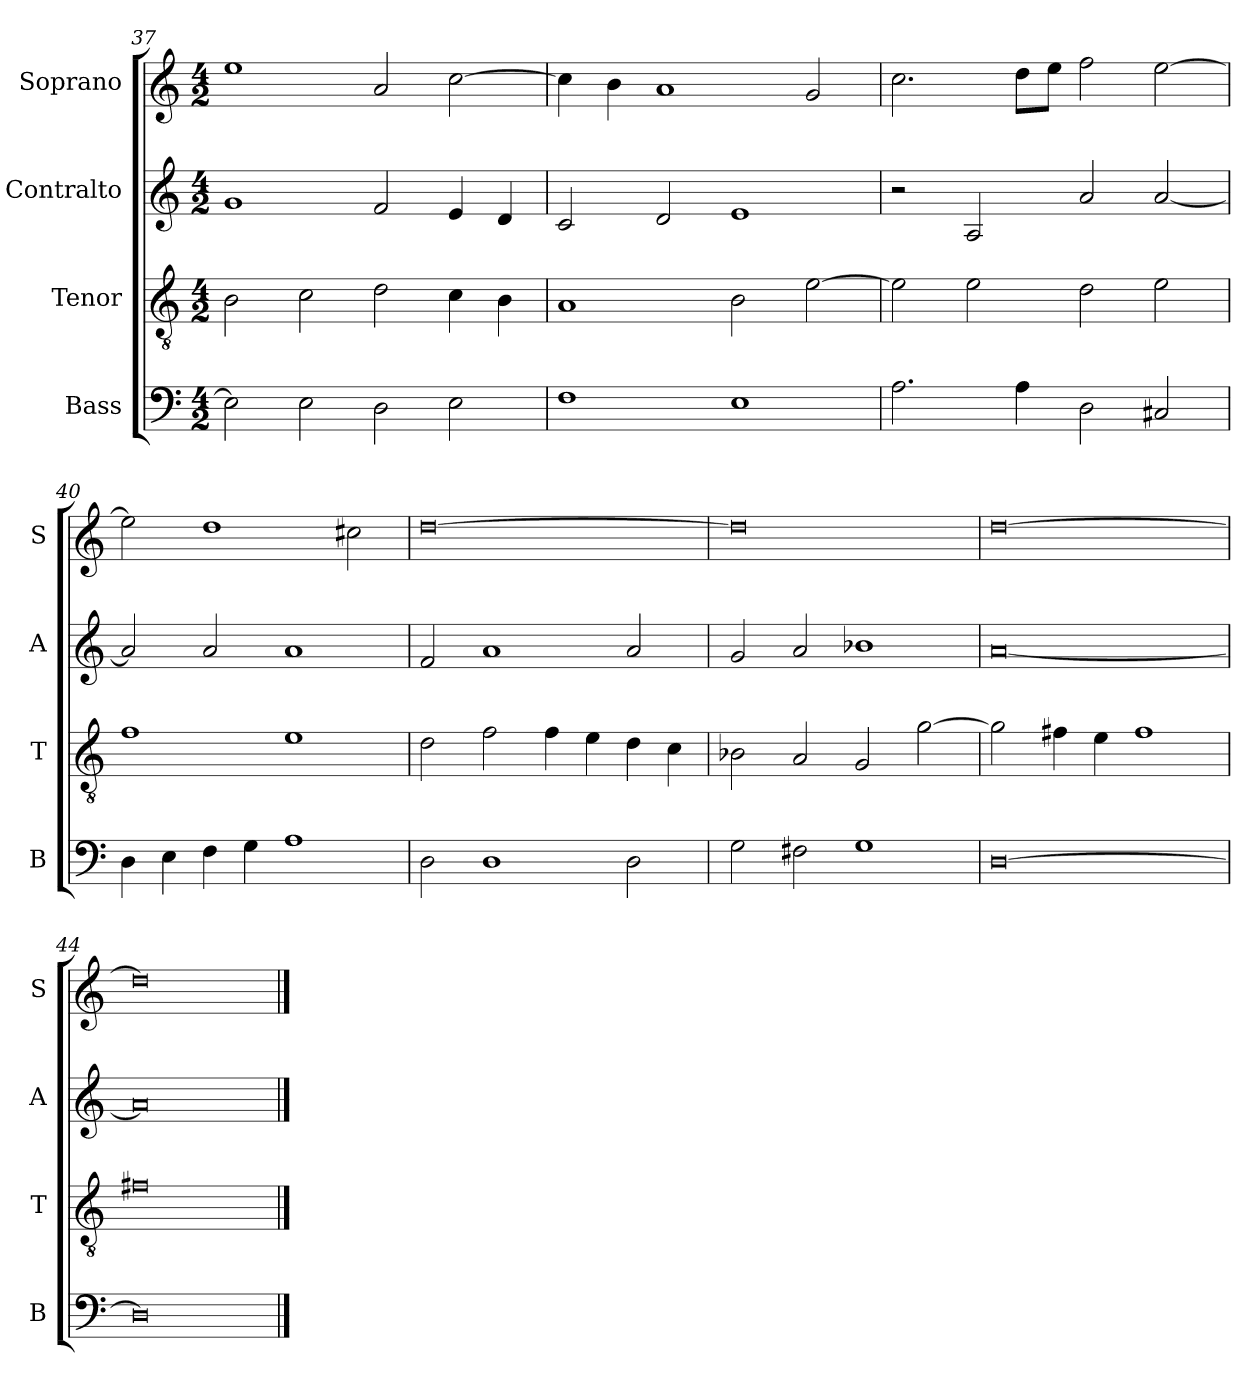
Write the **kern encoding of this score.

**kern	**kern	**kern	**kern
*part4	*part3	*part2	*part1
*staff4	*staff3	*staff2	*staff1
*I"Bass	*I"Tenor	*I"Contralto	*I"Soprano
*I'B	*I'T	*I'A	*I'S
*clefF4	*clefGv2	*clefG2	*clefG2
*k[]	*k[]	*k[]	*k[]
*D:dor	*D:dor	*D:dor	*D:dor
*M4/2	*M4/2	*M4/2	*M4/2
=37	=37	=37	=37
2E]	2B	1g	1ee
2E	2c	.	.
2D	2d	2f	2a
2E	4c	4e	[2cc
.	4B	4d	.
=38	=38	=38	=38
1F	1A	2c	4cc]
.	.	.	4b
.	.	2d	1a
1E	2B	1e	.
.	[2e	.	2g
=39	=39	=39	=39
2.A	2e]	2r	2.cc
.	2e	2A	.
4A	.	.	8dd\L
.	.	.	8ee\J
2D	2d	2a	2ff
2C#X	2e	[2a	[2ee
=40	=40	=40	=40
4D	1f	2a]	2ee]
4E	.	.	.
4F	.	2a	1dd
4G	.	.	.
1A	1e	1a	.
.	.	.	2cc#X
=41	=41	=41	=41
2D	2d	2f	[0dd
1D	2f	1a	.
.	4f	.	.
.	4e	.	.
2D	4d	2a	.
.	4c	.	.
=42	=42	=42	=42
2G	2B-X	2g	0dd]
2F#X	2A	2a	.
1G	2G	1b-X	.
.	[2g	.	.
=43	=43	=43	=43
[0D	2g]	[0a	[0dd
.	4f#X	.	.
.	4e	.	.
.	1f#	.	.
=44	=44	=44	=44
0D]	0f#X	0a]	0dd]
==	==	==	==
*-	*-	*-	*-
